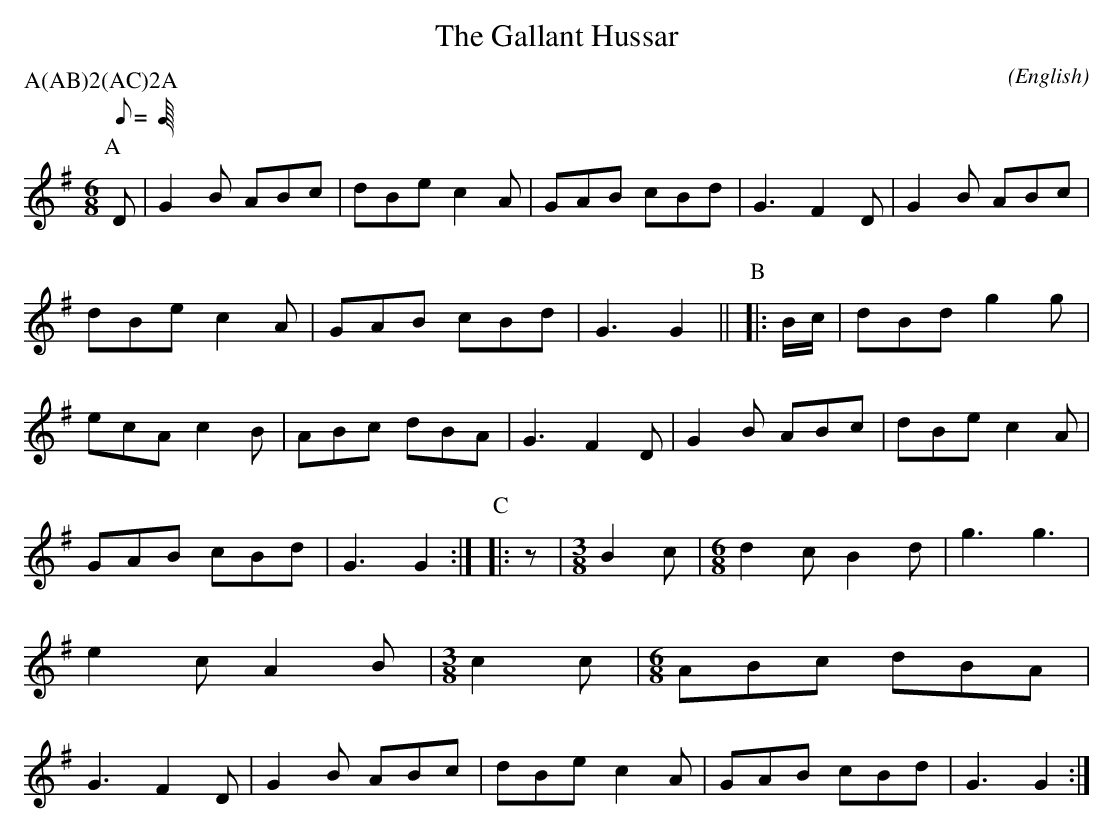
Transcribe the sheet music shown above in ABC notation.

X:1
T:The Gallant Hussar
M:6/8
C:
O:English
P:A(AB)2(AC)2A
K:G
Q:C3=96
P:A
D         | G2 B ABc  | dBe c2 A | GAB cBd | G3 F2 \
D         | G2 B ABc  | dBe c2 A | GAB cBd | G3 G2 ||\
P:B
|: B/2c/2 | dBd g2 g  | ecA c2 B | ABc dBA | G3 F2 \
D         | G2 B ABc  | dBe c2 A | GAB cBd | G3 G2 :|\
P:C
|: z |\
M:3/8
L:1/8
B2 c |\
M:6/8
d2 c B2 d | g3  g3   | e2 c A2 B |\
M:3/8
L:1/8
c2 c |\
M:6/8
ABc  dBA  | G3  F2 D |\
G2 B ABc  | dBe c2 A | GAB cBd | G3 G2   :|
